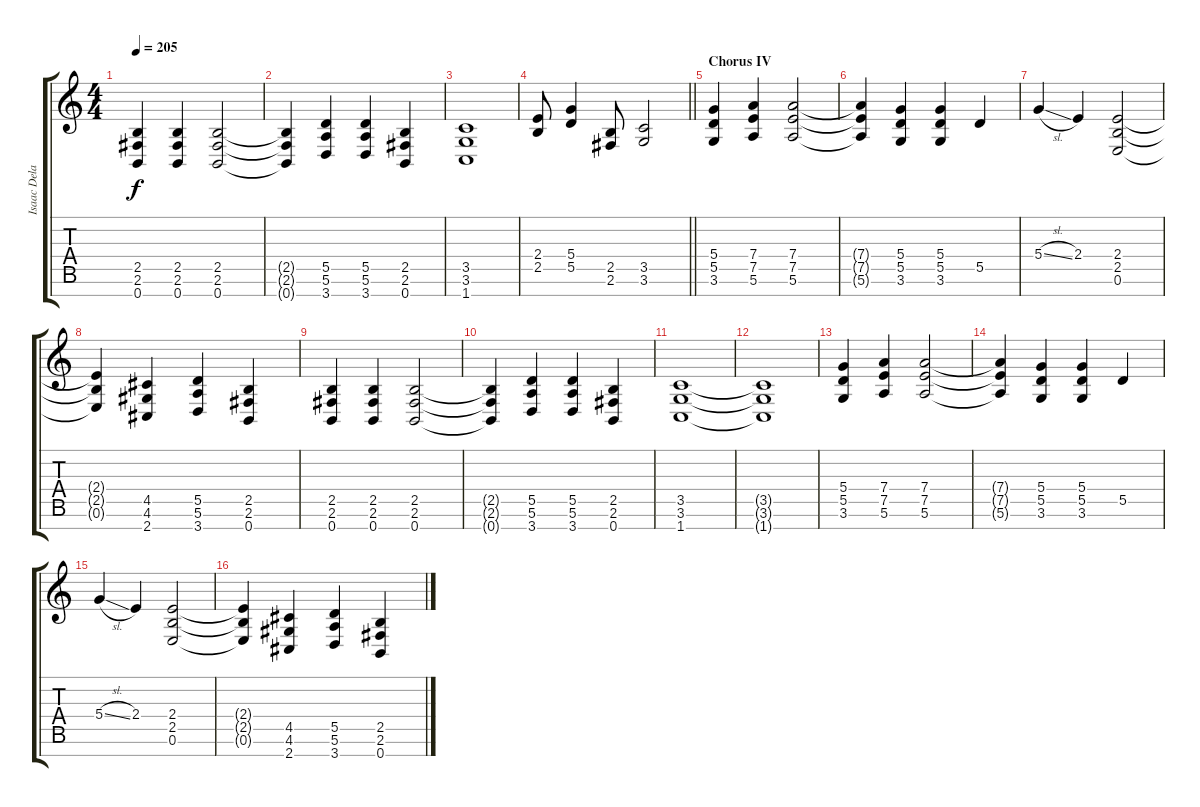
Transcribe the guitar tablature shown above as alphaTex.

\track ("Isaac Delahaye" "Isaac Dela") {instrument distortionguitar}
\staff {score tabs}
\tuning (E4 B3 G3 D3 A2 E2 B1) {hide}
\ts (4 4)
\tempo 205
\clef g2
\ks c
(2.5 2.6 0.7).4{dy f} (2.5 2.6 0.7).4 (2.5 2.6 0.7).2 |
(2.5{t} 2.6{t} 0.7{t}).4 (5.5 5.6 3.7).4 (5.5 5.6 3.7).4 (2.5 2.6 0.7).4 |
(3.5 3.6 1.7).1 |
\barLineRight lightlight
(2.4 2.5).8 (5.4 5.5).4 (2.5 2.6).8 (3.5 3.6).2 |
\section ("" "Chorus IV")
(5.4 5.5 3.6).4 (7.4 7.5 5.6).4 (7.4 7.5 5.6).2 |
(7.4{t} 7.5{t} 5.6{t}).4 (5.4 5.5 3.6).4 (5.4 5.5 3.6).4 5.5.4 |
5.4{sl}.4 2.4.4 (2.4 2.5 0.6).2 |
(2.4{t} 2.5{t} 0.6{t}).4 (4.5 4.6 2.7).4 (5.5 5.6 3.7).4 (2.5 2.6 0.7).4 |
(2.5 2.6 0.7).4 (2.5 2.6 0.7).4 (2.5 2.6 0.7).2 |
(2.5{t} 2.6{t} 0.7{t}).4 (5.5 5.6 3.7).4 (5.5 5.6 3.7).4 (2.5 2.6 0.7).4 |
(3.5 3.6 1.7).1 |
(3.5{t} 3.6{t} 1.7{t}).1 |
(5.4 5.5 3.6).4 (7.4 7.5 5.6).4 (7.4 7.5 5.6).2 |
(7.4{t} 7.5{t} 5.6{t}).4 (5.4 5.5 3.6).4 (5.4 5.5 3.6).4 5.5.4 |
5.4{sl}.4 2.4.4 (2.4 2.5 0.6).2 |
(2.4{t} 2.5{t} 0.6{t}).4 (4.5 4.6 2.7).4 (5.5 5.6 3.7).4 (2.5 2.6 0.7).4
